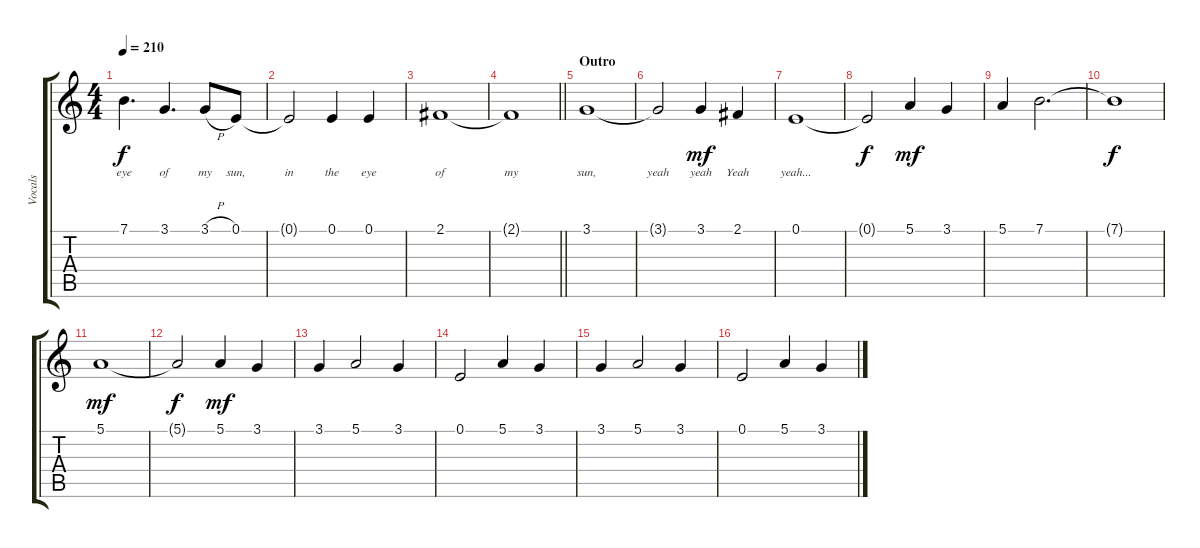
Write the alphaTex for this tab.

\track ("Vocals" "Vocals") {instrument oboe}
\staff {score tabs}
\tuning (E4 B3 G3 D3 A2 E2) {hide}
\ts (4 4)
\tempo 210
\clef g2
\ks c
7.1{t}.4{d lyrics (0 "eye") lyrics (1 "") lyrics (2 "") lyrics (3 "") lyrics (4 "") dy f} 3.1.4{d lyrics (0 "of") lyrics (1 "") lyrics (2 "") lyrics (3 "") lyrics (4 "")} 3.1{h}.8{lyrics (0 "my") lyrics (1 "") lyrics (2 "") lyrics (3 "") lyrics (4 "")} 0.1.8{lyrics (0 "sun,") lyrics (1 "") lyrics (2 "") lyrics (3 "") lyrics (4 "")} |
0.1{t}.2{lyrics (0 "in") lyrics (1 "") lyrics (2 "") lyrics (3 "") lyrics (4 "")} 0.1.4{lyrics (0 "the") lyrics (1 "") lyrics (2 "") lyrics (3 "") lyrics (4 "")} 0.1.4{lyrics (0 "eye") lyrics (1 "") lyrics (2 "") lyrics (3 "") lyrics (4 "")} |
2.1.1{lyrics (0 "of") lyrics (1 "") lyrics (2 "") lyrics (3 "") lyrics (4 "")} |
\barLineRight lightlight
2.1{t}.1{lyrics (0 "my") lyrics (1 "") lyrics (2 "") lyrics (3 "") lyrics (4 "")} |
\section ("" "Outro")
3.1.1{lyrics (0 "sun,") lyrics (1 "") lyrics (2 "") lyrics (3 "") lyrics (4 "")} |
3.1{t}.2{lyrics (0 "yeah") lyrics (1 "") lyrics (2 "") lyrics (3 "") lyrics (4 "")} 3.1.4{lyrics (0 "yeah") lyrics (1 "") lyrics (2 "") lyrics (3 "") lyrics (4 "") dy mf} 2.1.4{lyrics (0 "Yeah") lyrics (1 "") lyrics (2 "") lyrics (3 "") lyrics (4 "")} |
0.1.1{lyrics (0 "yeah...") lyrics (1 "") lyrics (2 "") lyrics (3 "") lyrics (4 "")} |
0.1{t}.2{dy f} 5.1.4{dy mf} 3.1.4 |
5.1.4 7.1.2{d} |
7.1{t}.1{dy f} |
5.1.1{dy mf} |
5.1{t}.2{dy f} 5.1.4{dy mf} 3.1.4 |
3.1.4 5.1.2 3.1.4 |
0.1.2 5.1.4 3.1.4 |
3.1.4 5.1.2 3.1.4 |
0.1.2 5.1.4 3.1.4
